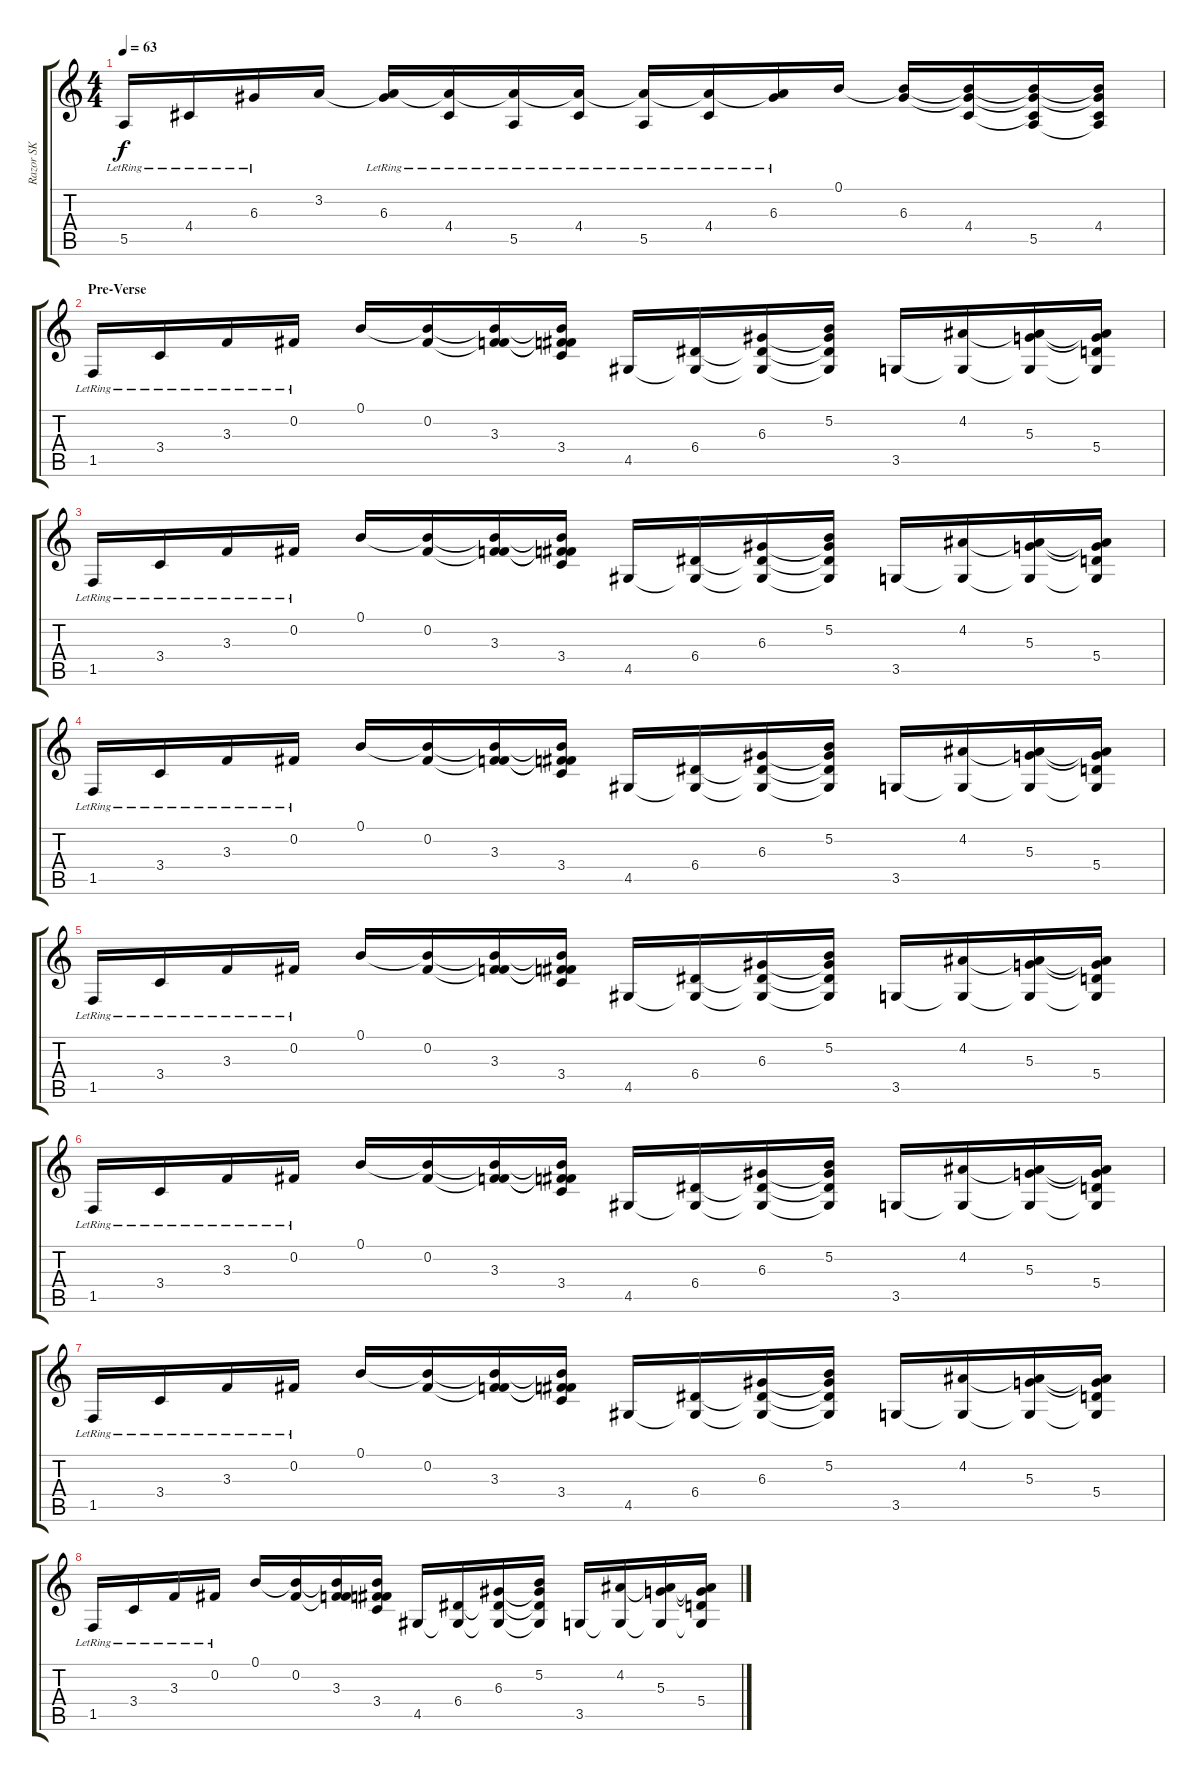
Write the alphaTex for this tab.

\track ("Razor SK" "Razor SK") {instrument distortionguitar}
\staff {score tabs}
\tuning (B3 Gb3 D3 A2 E2 B1) {hide}
\ts (4 4)
\tempo 63
\clef g2
\ks c
5.5{lr}.16{dy f} 4.4{lr}.16 6.3{lr}.16 3.2.16 (3.2{t} 6.3{lr}).16 (3.2{t} 4.4{lr}).16 (3.2{t} 5.5{lr}).16 (3.2{t} 4.4{lr}).16 (3.2{t} 5.5{lr}).16 (3.2{t} 4.4{lr}).16 (3.2{t} 6.3{lr}).16 0.1.16 (0.1{t} 6.3).16 (0.1{t} 6.3{t} 4.4).16 (0.1{t} 6.3{t} 4.4{t} 5.5).16 (0.1{t} 6.3{t} 4.4 5.5{t}).16 |
\section ("" "Pre-Verse")
1.5{lr}.16 3.4{lr}.16 3.3{lr}.16 0.2{lr}.16 0.1.16 (0.1{t} 0.2).16 (0.1{t} 0.2{t} 3.3).16 (0.1{t} 0.2{t} 3.3{t} 3.4).16 4.5.16 (6.4 4.5{t}).16 (6.3 6.4{t} 4.5{t}).16 (5.2 6.3{t} 6.4{t} 4.5{t}).16 3.5.16 (4.2 3.5{t}).16 (4.2{t} 5.3 3.5{t}).16 (4.2{t} 5.3{t} 5.4 3.5{t}).16 |
1.5{lr}.16 3.4{lr}.16 3.3{lr}.16 0.2{lr}.16 0.1.16 (0.1{t} 0.2).16 (0.1{t} 0.2{t} 3.3).16 (0.1{t} 0.2{t} 3.3{t} 3.4).16 4.5.16 (6.4 4.5{t}).16 (6.3 6.4{t} 4.5{t}).16 (5.2 6.3{t} 6.4{t} 4.5{t}).16 3.5.16 (4.2 3.5{t}).16 (4.2{t} 5.3 3.5{t}).16 (4.2{t} 5.3{t} 5.4 3.5{t}).16 |
1.5{lr}.16 3.4{lr}.16 3.3{lr}.16 0.2{lr}.16 0.1.16 (0.1{t} 0.2).16 (0.1{t} 0.2{t} 3.3).16 (0.1{t} 0.2{t} 3.3{t} 3.4).16 4.5.16 (6.4 4.5{t}).16 (6.3 6.4{t} 4.5{t}).16 (5.2 6.3{t} 6.4{t} 4.5{t}).16 3.5.16 (4.2 3.5{t}).16 (4.2{t} 5.3 3.5{t}).16 (4.2{t} 5.3{t} 5.4 3.5{t}).16 |
1.5{lr}.16 3.4{lr}.16 3.3{lr}.16 0.2{lr}.16 0.1.16 (0.1{t} 0.2).16 (0.1{t} 0.2{t} 3.3).16 (0.1{t} 0.2{t} 3.3{t} 3.4).16 4.5.16 (6.4 4.5{t}).16 (6.3 6.4{t} 4.5{t}).16 (5.2 6.3{t} 6.4{t} 4.5{t}).16 3.5.16 (4.2 3.5{t}).16 (4.2{t} 5.3 3.5{t}).16 (4.2{t} 5.3{t} 5.4 3.5{t}).16 |
1.5{lr}.16 3.4{lr}.16 3.3{lr}.16 0.2{lr}.16 0.1.16 (0.1{t} 0.2).16 (0.1{t} 0.2{t} 3.3).16 (0.1{t} 0.2{t} 3.3{t} 3.4).16 4.5.16 (6.4 4.5{t}).16 (6.3 6.4{t} 4.5{t}).16 (5.2 6.3{t} 6.4{t} 4.5{t}).16 3.5.16 (4.2 3.5{t}).16 (4.2{t} 5.3 3.5{t}).16 (4.2{t} 5.3{t} 5.4 3.5{t}).16 |
1.5{lr}.16 3.4{lr}.16 3.3{lr}.16 0.2{lr}.16 0.1.16 (0.1{t} 0.2).16 (0.1{t} 0.2{t} 3.3).16 (0.1{t} 0.2{t} 3.3{t} 3.4).16 4.5.16 (6.4 4.5{t}).16 (6.3 6.4{t} 4.5{t}).16 (5.2 6.3{t} 6.4{t} 4.5{t}).16 3.5.16 (4.2 3.5{t}).16 (4.2{t} 5.3 3.5{t}).16 (4.2{t} 5.3{t} 5.4 3.5{t}).16 |
1.5{lr}.16 3.4{lr}.16 3.3{lr}.16 0.2{lr}.16 0.1.16 (0.1{t} 0.2).16 (0.1{t} 0.2{t} 3.3).16 (0.1{t} 0.2{t} 3.3{t} 3.4).16 4.5.16 (6.4 4.5{t}).16 (6.3 6.4{t} 4.5{t}).16 (5.2 6.3{t} 6.4{t} 4.5{t}).16 3.5.16 (4.2 3.5{t}).16 (4.2{t} 5.3 3.5{t}).16 (4.2{t} 5.3{t} 5.4 3.5{t}).16
